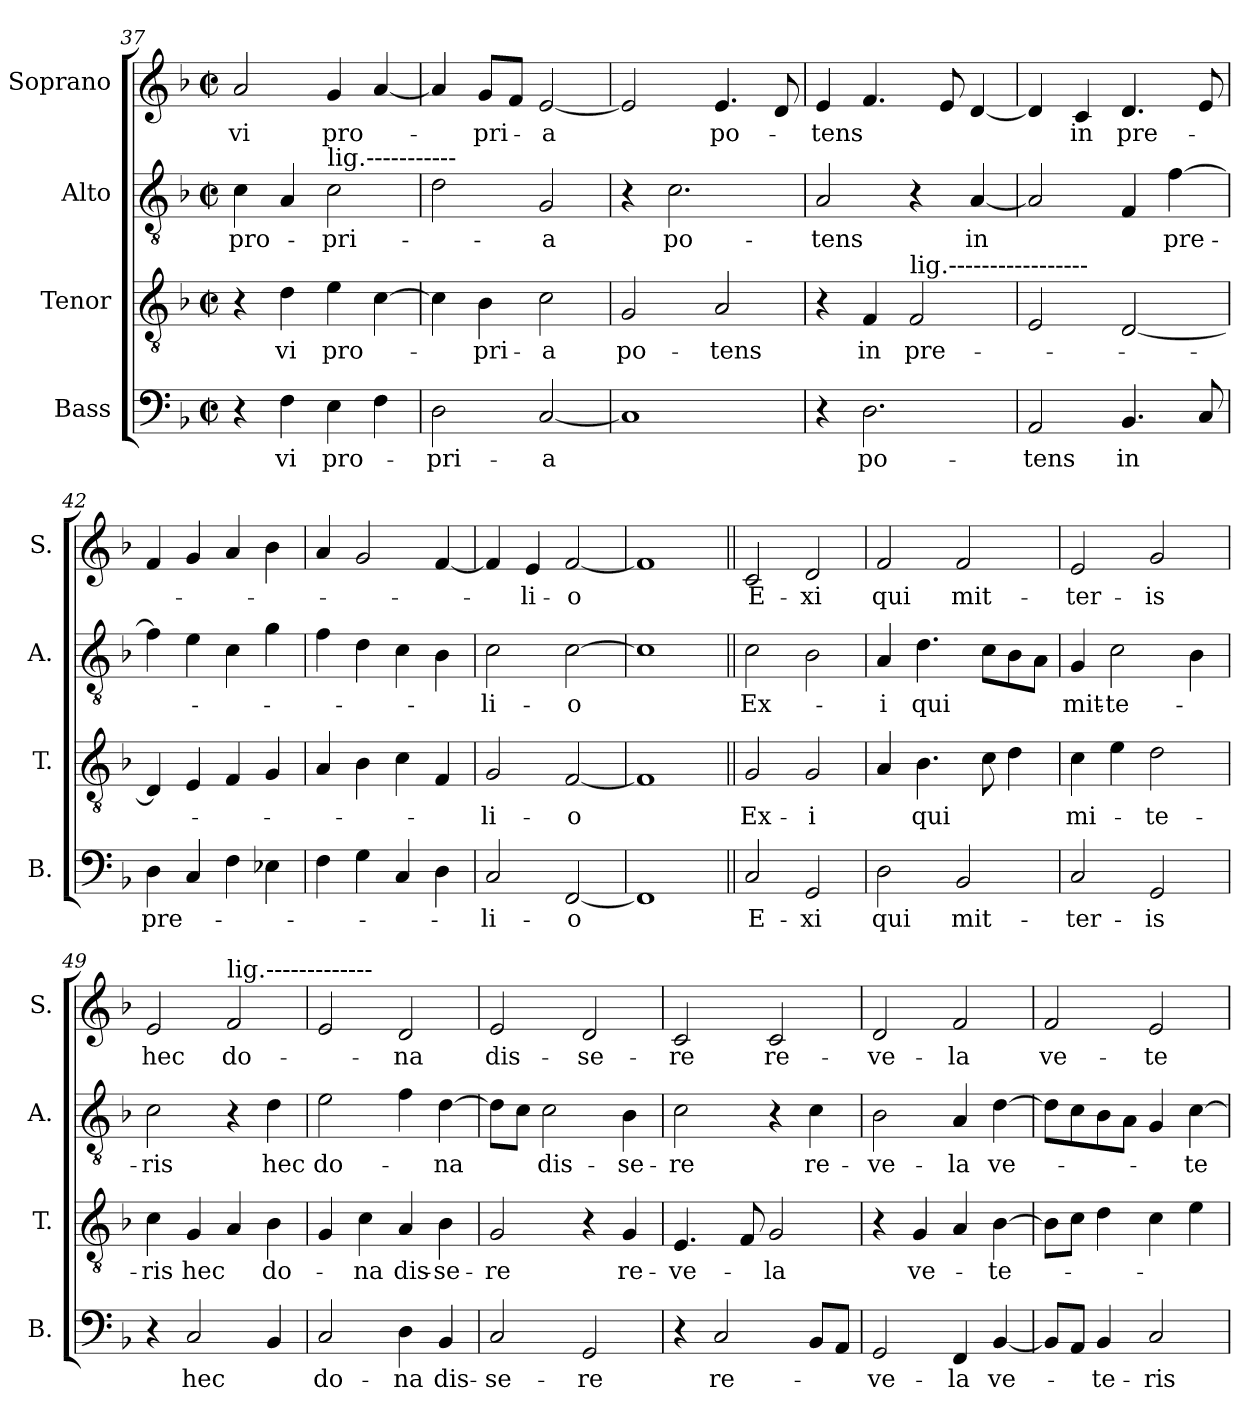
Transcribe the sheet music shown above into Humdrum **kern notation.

**kern	**text	**kern	**text	**kern	**text	**kern	**text
*part4	*part4	*part3	*part3	*part2	*part2	*part1	*part1
*staff4	*staff4	*staff3	*staff3	*staff2	*staff2	*staff1	*staff1
*I"Bass	*	*I"Tenor	*	*I"Alto	*	*I"Soprano	*
*I'B.	*	*I'T.	*	*I'A.	*	*I'S.	*
*clefF4	*	*clefGv2	*	*clefGv2	*	*clefG2	*
*k[b-]	*	*k[b-]	*	*k[b-]	*	*k[b-]	*
*M2/2	*	*M2/2	*	*M2/2	*	*M2/2	*
*met(c|)	*	*met(c|)	*	*met(c|)	*	*met(c|)	*
=37	=37	=37	=37	=37	=37	=37	=37
!	!	!	!	!	!LO:LY:b	!	!LO:LY:b
4r	.	4r	.	4c\	pro-	2a/	vi
!	!LO:LY:b	!	!LO:LY:b	!	!	!	!
4F\	vi	4d\	vi	4A/	.	.	.
!	!	!	!	!LO:TX:a:t=lig.-----------	!	!	!
!	!LO:LY:b	!	!LO:LY:b	!	!LO:LY:b	!	!LO:LY:b
4E\	pro-	4e\	pro-	2c\	-pri-	4g/	pro-
4F\	.	[4c\	.	.	.	[4a/	.
=38	=38	=38	=38	=38	=38	=38	=38
!	!LO:LY:b	!	!	!	!	!	!
2D\	-pri-	4c\]	.	2d\	.	4a/]	.
!	!	!	!LO:LY:b	!	!	!	!LO:LY:b
.	.	4B-\	-pri-	.	.	8g/L	pri-
.	.	.	.	.	.	8f/J	.
!	!LO:LY:b	!	!LO:LY:b	!	!LO:LY:b	!	!LO:LY:b
[2C/	-a	2c\	-a	2G/	-a	[2e/	-a
=39	=39	=39	=39	=39	=39	=39	=39
!	!	!	!LO:LY:b	!	!	!	!
1C]	.	2G/	po-	4r	.	2e/]	.
!	!	!	!	!	!LO:LY:b	!	!
.	.	.	.	2.c\	po-	.	.
!	!	!	!LO:LY:b	!	!	!	!LO:LY:b
.	.	2A/	-tens	.	.	4.e/	po-
.	.	.	.	.	.	8d/	.
=40	=40	=40	=40	=40	=40	=40	=40
!	!	!	!	!	!LO:LY:b	!	!LO:LY:b
4r	.	4r	.	2A/	-tens	4e/	-tens
!	!LO:LY:b	!	!LO:LY:b	!	!	!	!
2.D\	po-	4F/	in	.	.	4.f/	.
!	!	!LO:TX:a:t=lig.-----------------	!	!	!	!	!
!	!	!	!LO:LY:b	!	!	!	!
.	.	2F/	pre-	4r	.	.	.
.	.	.	.	.	.	8e/	.
!	!	!	!	!	!LO:LY:b	!	!
.	.	.	.	[4A/	-in	[4d/	.
=41	=41	=41	=41	=41	=41	=41	=41
!	!LO:LY:b	!	!	!	!	!	!
2AA/	-tens	2E/	.	2A/]	.	4d/]	.
!	!	!	!	!	!	!	!LO:LY:b
.	.	.	.	.	.	4c/	in
!	!LO:LY:b	!	!	!	!	!	!LO:LY:b
4.BB-/	-in	[2D/	.	4F/	.	4.d/	pre-
!	!	!	!	!	!LO:LY:b	!	!
.	.	.	.	[4f\	pre-	.	.
8C/	.	.	.	.	.	8e/	.
=42	=42	=42	=42	=42	=42	=42	=42
!	!LO:LY:b	!	!	!	!	!	!
4D\	pre-	4D/]	.	4f\]	.	4f/	.
4C/	.	4E/	.	4e\	.	4g/	.
4F\	.	4F/	.	4c\	.	4a/	.
4E-X\	.	4G/	.	4g\	.	4b-\	.
=43	=43	=43	=43	=43	=43	=43	=43
4F\	.	4A/	.	4f\	.	4a/	.
4G\	.	4B-\	.	4d\	.	2g/	.
4C/	.	4c\	.	4c\	.	.	.
4D\	.	4F/	.	4B-\	.	[4f/	.
=44	=44	=44	=44	=44	=44	=44	=44
!	!LO:LY:b	!	!LO:LY:b	!	!LO:LY:b	!	!
2C/	-li-	2G/	-li-	2c\	-li-	4f/]	.
!	!	!	!	!	!	!	!LO:LY:b
.	.	.	.	.	.	4e/	-li-
!	!LO:LY:b	!	!LO:LY:b	!	!LO:LY:b	!	!LO:LY:b
[2FF/	-o	[2F/	-o	[2c\	-o	[2f/	-o
=45	=45	=45	=45	=45	=45	=45	=45
1FF]	.	1F]	.	1c]	.	1f]	.
=46||	=46||	=46||	=46||	=46||	=46||	=46||	=46||
!	!LO:LY:b	!	!LO:LY:b	!	!LO:LY:b	!	!LO:LY:b
2C/	E-	2G/	Ex-	2c\	Ex-	2c/	E-
!	!LO:LY:b	!	!LO:LY:b	!	!	!	!LO:LY:b
2GG/	-xi	2G/	-i	2B-\	.	2d/	-xi
=47	=47	=47	=47	=47	=47	=47	=47
!	!LO:LY:b	!	!	!	!LO:LY:b	!	!LO:LY:b
2D\	qui	4A/	.	4A/	-i	2f/	qui
!	!	!	!LO:LY:b	!	!LO:LY:b	!	!
.	.	4.B-\	qui	4.d\	qui	.	.
!	!LO:LY:b	!	!	!	!	!	!LO:LY:b
2BB-/	mit-	.	.	.	.	2f/	mit-
.	.	8c\	.	8c\L	.	.	.
.	.	4d\	.	8B-\	.	.	.
.	.	.	.	8A\J	.	.	.
=48	=48	=48	=48	=48	=48	=48	=48
!	!LO:LY:b	!	!LO:LY:b	!	!LO:LY:b	!	!LO:LY:b
2C/	-ter-	4c\	mi-	4G/	mit-	2e/	-ter-
!	!	!	!	!	!LO:LY:b	!	!
.	.	4e\	.	2c\	-te-	.	.
!	!LO:LY:b	!	!LO:LY:b	!	!	!	!LO:LY:b
2GG/	-is	2d\	-te-	.	.	2g/	-is
.	.	.	.	4B-\	.	.	.
=49	=49	=49	=49	=49	=49	=49	=49
!	!	!	!LO:LY:b	!	!LO:LY:b	!	!LO:LY:b
4r	.	4c\	-ris	2c\	-ris	2e/	hec
!	!LO:LY:b	!	!LO:LY:b	!	!	!	!
2C/	-hec	4G/	-hec	.	.	.	.
!	!	!	!	!	!	!LO:TX:a:t=lig.-------------	!
!	!	!	!	!	!	!	!LO:LY:b
.	.	4A/	.	4r	.	2f/	do-
!	!	!	!LO:LY:b	!	!LO:LY:b	!	!
4BB-/	.	4B-\	do-	4d\	hec	.	.
=50	=50	=50	=50	=50	=50	=50	=50
!	!LO:LY:b	!	!	!	!LO:LY:b	!	!
2C/	do-	4G/	.	2e\	do-	2e/	.
!	!	!	!LO:LY:b	!	!	!	!
.	.	4c\	-na	.	.	.	.
!	!LO:LY:b	!	!LO:LY:b	!	!	!	!LO:LY:b
4D\	-na	4A/	dis-	4f\	.	2d/	-na
!	!LO:LY:b	!	!LO:LY:b	!	!LO:LY:b	!	!
4BB-/	dis-	4B-\	-se-	[4d\	-na	.	.
=51	=51	=51	=51	=51	=51	=51	=51
!	!LO:LY:b	!	!LO:LY:b	!	!	!	!LO:LY:b
2C/	-se-	2G/	-re	8d\L]	.	2e/	dis-
.	.	.	.	8c\J	.	.	.
!	!	!	!	!	!LO:LY:b	!	!
.	.	.	.	2c\	dis-	.	.
!	!LO:LY:b	!	!	!	!	!	!LO:LY:b
2GG/	-re	4r	.	.	.	2d/	-se-
!	!	!	!LO:LY:b	!	!LO:LY:b	!	!
.	.	4G/	re-	4B-\	-se-	.	.
=52	=52	=52	=52	=52	=52	=52	=52
!	!	!	!LO:LY:b	!	!LO:LY:b	!	!LO:LY:b
4r	.	4.E/	-ve-	2c\	-re	2c/	-re
!	!LO:LY:b	!	!	!	!	!	!
2C/	re-	.	.	.	.	.	.
.	.	8F/	.	.	.	.	.
!	!	!	!LO:LY:b	!	!	!	!LO:LY:b
.	.	2G/	-la	4r	.	2c/	re-
!	!	!	!	!	!LO:LY:b	!	!
8BB-/L	.	.	.	4c\	re-	.	.
8AA/J	.	.	.	.	.	.	.
=53	=53	=53	=53	=53	=53	=53	=53
!	!LO:LY:b	!	!	!	!LO:LY:b	!	!LO:LY:b
2GG/	-ve-	4r	.	2B-\	-ve-	2d/	-ve-
!	!	!	!LO:LY:b	!	!	!	!
.	.	4G/	ve-	.	.	.	.
!	!LO:LY:b	!	!	!	!LO:LY:b	!	!LO:LY:b
4FF/	-la	4A/	.	4A/	-la	2f/	-la
!	!LO:LY:b	!	!LO:LY:b	!	!LO:LY:b	!	!
[4BB-/	ve-	[4B-\	-te-	[4d\	ve-	.	.
=54	=54	=54	=54	=54	=54	=54	=54
!	!	!	!	!	!	!	!LO:LY:b
8BB-/L]	.	8B-\L]	.	8d\L]	.	2f/	ve-
8AA/J	.	8c\J	.	8c\	.	.	.
!	!LO:LY:b	!	!	!	!	!	!
4BB-/	-te-	4d\	.	8B-\	.	.	.
.	.	.	.	8A\J	.	.	.
!	!LO:LY:b	!	!	!	!	!	!LO:LY:b
2C/	-ris	4c\	.	4G/	.	2e/	-te-
!	!	!	!	!	!LO:LY:b	!	!
.	.	4e\	.	[4c\	-te-	.	.
=	=	=	=	=	=	=	=
*-	*-	*-	*-	*-	*-	*-	*-
